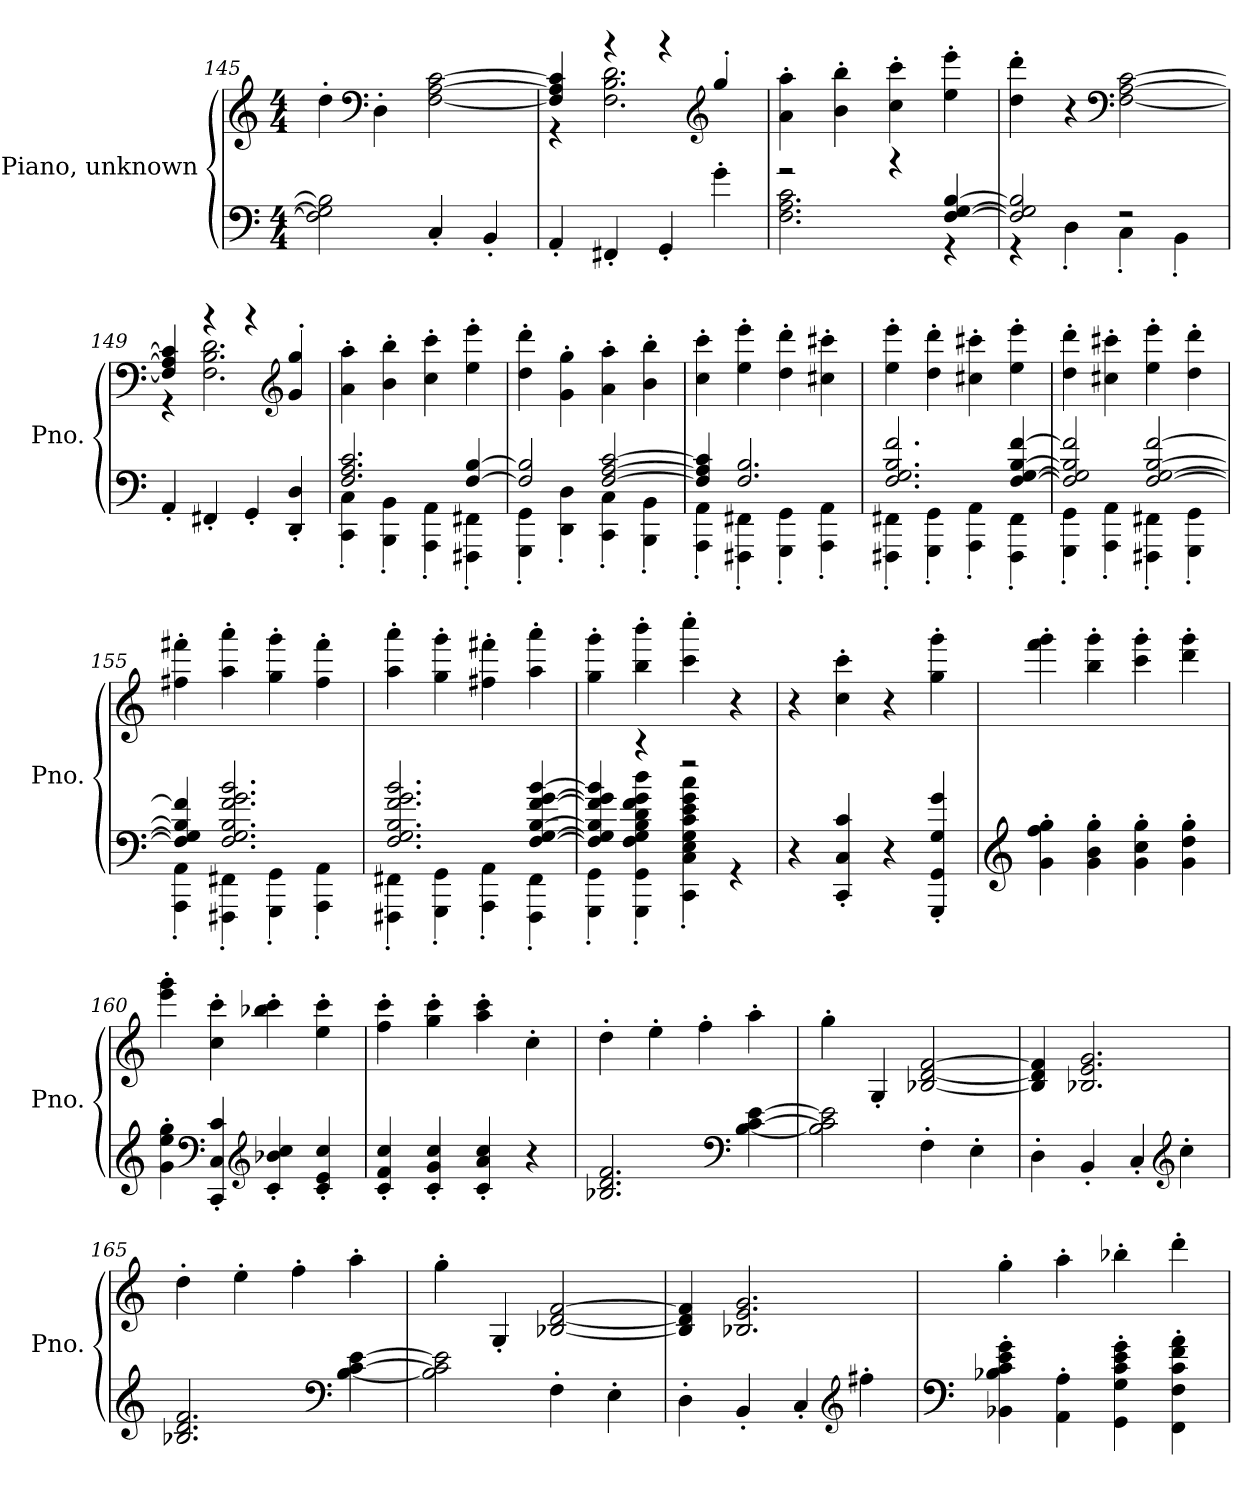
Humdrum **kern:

**kern	**kern
*part1	*part1
*staff2	*staff1
*I"Piano, unknown	*
*I'Pno.	*
*clefF4	*clefG2
*k[]	*k[]
*M4/4	*M4/4
=145	=145
2F\] 2G\] 2B\]	4dd'\
*	*clefF4
.	4D'\
4C'/	[2F\ [2A\ [2c\
4BB'/	.
=146	=146
*	*^
4AA'/	4F/] 4A/] 4c/]	4r
4FF#X'/	4r	2.F\ 2.B\ 2.d\
4GG'/	4r	.
*	*clefG2	*
4g'\	4gg'/	.
*	*v	*v
=147	=147
*^	*
2r	2.F\ 2.A\ 2.c\	4a\' 4aa\'
.	.	4b\' 4bb\'
4r	.	4cc\' 4ccc\'
[4F/ [4G/ [4B/	4r	4ee\' 4eee\'
=148	=148	=148
2F/] 2G/] 2B/]	4r	4dd\' 4ddd\'
.	4D'\	4r
*	*	*clefF4
2r	4C'\	[2F\ [2A\ [2c\
.	4BB'\	.
*v	*v	*
=149	=149
*	*^
4AA'/	4F/] 4A/] 4c/]	4r
4FF#X'/	4r	2.F\ 2.B\ 2.d\
4GG'/	4r	.
*	*clefG2	*
4DD/' 4D/'	4g/' 4gg/'	.
*	*v	*v
!!LO:LB:g=z
=150	=150
*^	*
2.F/ 2.A/ 2.c/	4CC\' 4C\'	4a\' 4aa\'
.	4BBB\' 4BB\'	4b\' 4bb\'
.	4AAA\' 4AA\'	4cc\' 4ccc\'
[4F/ [4B/	4FFF#X\' 4FF#X\'	4ee\' 4eee\'
=151	=151	=151
2F/] 2B/]	4GGG\' 4GG\'	4dd\' 4ddd\'
.	4DD\' 4D\'	4g\' 4gg\'
[2F/ [2A/ [2c/	4CC\' 4C\'	4a\' 4aa\'
.	4BBB\' 4BB\'	4b\' 4bb\'
=152	=152	=152
4F/] 4A/] 4c/]	4AAA\' 4AA\'	4cc\' 4ccc\'
2.F/ 2.B/	4FFF#X\' 4FF#X\'	4ee\' 4eee\'
.	4GGG\' 4GG\'	4dd\' 4ddd\'
.	4AAA\' 4AA\'	4cc#X\' 4ccc#X\'
=153	=153	=153
2.F/ 2.G/ 2.B/ 2.f/	4FFF#X\' 4FF#X\'	4ee\' 4eee\'
.	4GGG\' 4GG\'	4dd\' 4ddd\'
.	4AAA\' 4AA\'	4cc#X\' 4ccc#X\'
[4F/ [4G/ [4B/ [4f/	4FFF#\' 4FF#\'	4ee\' 4eee\'
=154	=154	=154
2F/] 2G/] 2B/] 2f/]	4GGG\' 4GG\'	4dd\' 4ddd\'
.	4AAA\' 4AA\'	4cc#X\' 4ccc#X\'
[2F/ [2G/ [2B/ [2f/	4FFF#X\' 4FF#X\'	4ee\' 4eee\'
.	4GGG\' 4GG\'	4dd\' 4ddd\'
!!LO:LB:g=z
=155	=155	=155
4F/] 4G/] 4B/] 4f/]	4AAA\' 4AA\'	4ff#X\' 4fff#X\'
2.F/ 2.G/ 2.B/ 2.f/ 2.g/ 2.b/	4FFF#X\' 4FF#X\'	4aa\' 4aaa\'
.	4GGG\' 4GG\'	4gg\' 4ggg\'
.	4AAA\' 4AA\'	4ff#\' 4fff#\'
=156	=156	=156
2.F/ 2.G/ 2.B/ 2.f/ 2.g/ 2.b/	4FFF#X\' 4FF#X\'	4aa\' 4aaa\'
.	4GGG\' 4GG\'	4gg\' 4ggg\'
.	4AAA\' 4AA\'	4ff#X\' 4fff#X\'
[4F/ [4G/ [4B/ [4f/ [4g/ [4b/	4FFF#\' 4FF#\'	4aa\' 4aaa\'
=157	=157	=157
4F/] 4G/] 4B/] 4f/] 4g/] 4b/]	4GGG\' 4GG\'	4gg\' 4ggg\'
4r	4GGG\' 4GG\' 4F\' 4G\' 4B\' 4d\' 4f\' 4g\' 4dd\'	4bb\' 4bbb\'
2r	4CC\' 4C\' 4E\' 4G\' 4c\' 4e\' 4g\' 4cc\'	4ccc\' 4cccc\'
.	4r	4r
*v	*v	*
=158	=158
4r	4r
4CC/' 4C/' 4c/'	4cc\' 4ccc\'
4r	4r
4GGG/' 4GG/' 4G/' 4g/'	4gg\' 4ggg\'
=159	=159
*clefG2	*
4g\' 4ff\' 4gg\'	4fff\' 4ggg\'
4g\' 4b\' 4gg\'	4bb\' 4ggg\'
4g\' 4cc\' 4gg\'	4ccc\' 4ggg\'
4g\' 4dd\' 4gg\'	4ddd\' 4ggg\'
!!LO:LB:g=z
=160	=160
4g\' 4ee\' 4gg\'	4eee\' 4ggg\'
*clefF4	*
4CC/' 4C/' 4c/'	4cc\' 4ccc\'
*clefG2	*
4c/' 4b-X/' 4cc/'	4bb-X\' 4ccc\'
4c/' 4e/' 4cc/'	4ee\' 4ccc\'
=161	=161
4c/' 4f/' 4cc/'	4ff\' 4ccc\'
4c/' 4g/' 4cc/'	4gg\' 4ccc\'
4c/' 4a/' 4cc/'	4aa\' 4ccc\'
4r	4cc'\
=162	=162
2.B-X/ 2.d/ 2.f/	4dd'\
.	4ee'\
.	4ff'\
*clefF4	*
[4B-\ [4c\ [4e\	4aa'\
=163	=163
2B-\] 2c\] 2e\]	4gg'\
.	4G'/
4F'\	[2B-X/ [2d/ [2f/
4E'\	.
=164	=164
4D'\	4B-/] 4d/] 4f/]
4BB'/	2.B-X/ 2.e/ 2.g/
4C'/	.
*clefG2	*
4cc'\	.
=165	=165
2.B-X/ 2.d/ 2.f/	4dd'\
.	4ee'\
.	4ff'\
*clefF4	*
[4B-\ [4c\ [4e\	4aa'\
!!LO:PB:g=z
=166	=166
2B-\] 2c\] 2e\]	4gg'\
.	4G'/
4F'\	[2B-X/ [2d/ [2f/
4E'\	.
=167	=167
4D'\	4B-/] 4d/] 4f/]
4BB'/	2.B-X/ 2.e/ 2.g/
4C'/	.
*clefG2	*
4ff#X'\	.
=168	=168
*clefF4	*
4BB-X\' 4B-X\' 4c\' 4e\' 4g\'	4gg'\
4AA\' 4A\'	4aa'\
4GG\' 4G\' 4c\' 4e\' 4g\'	4bb-X'\
4FF\' 4F\' 4c\' 4f\' 4a\'	4ddd'\
=	=
*-	*-
